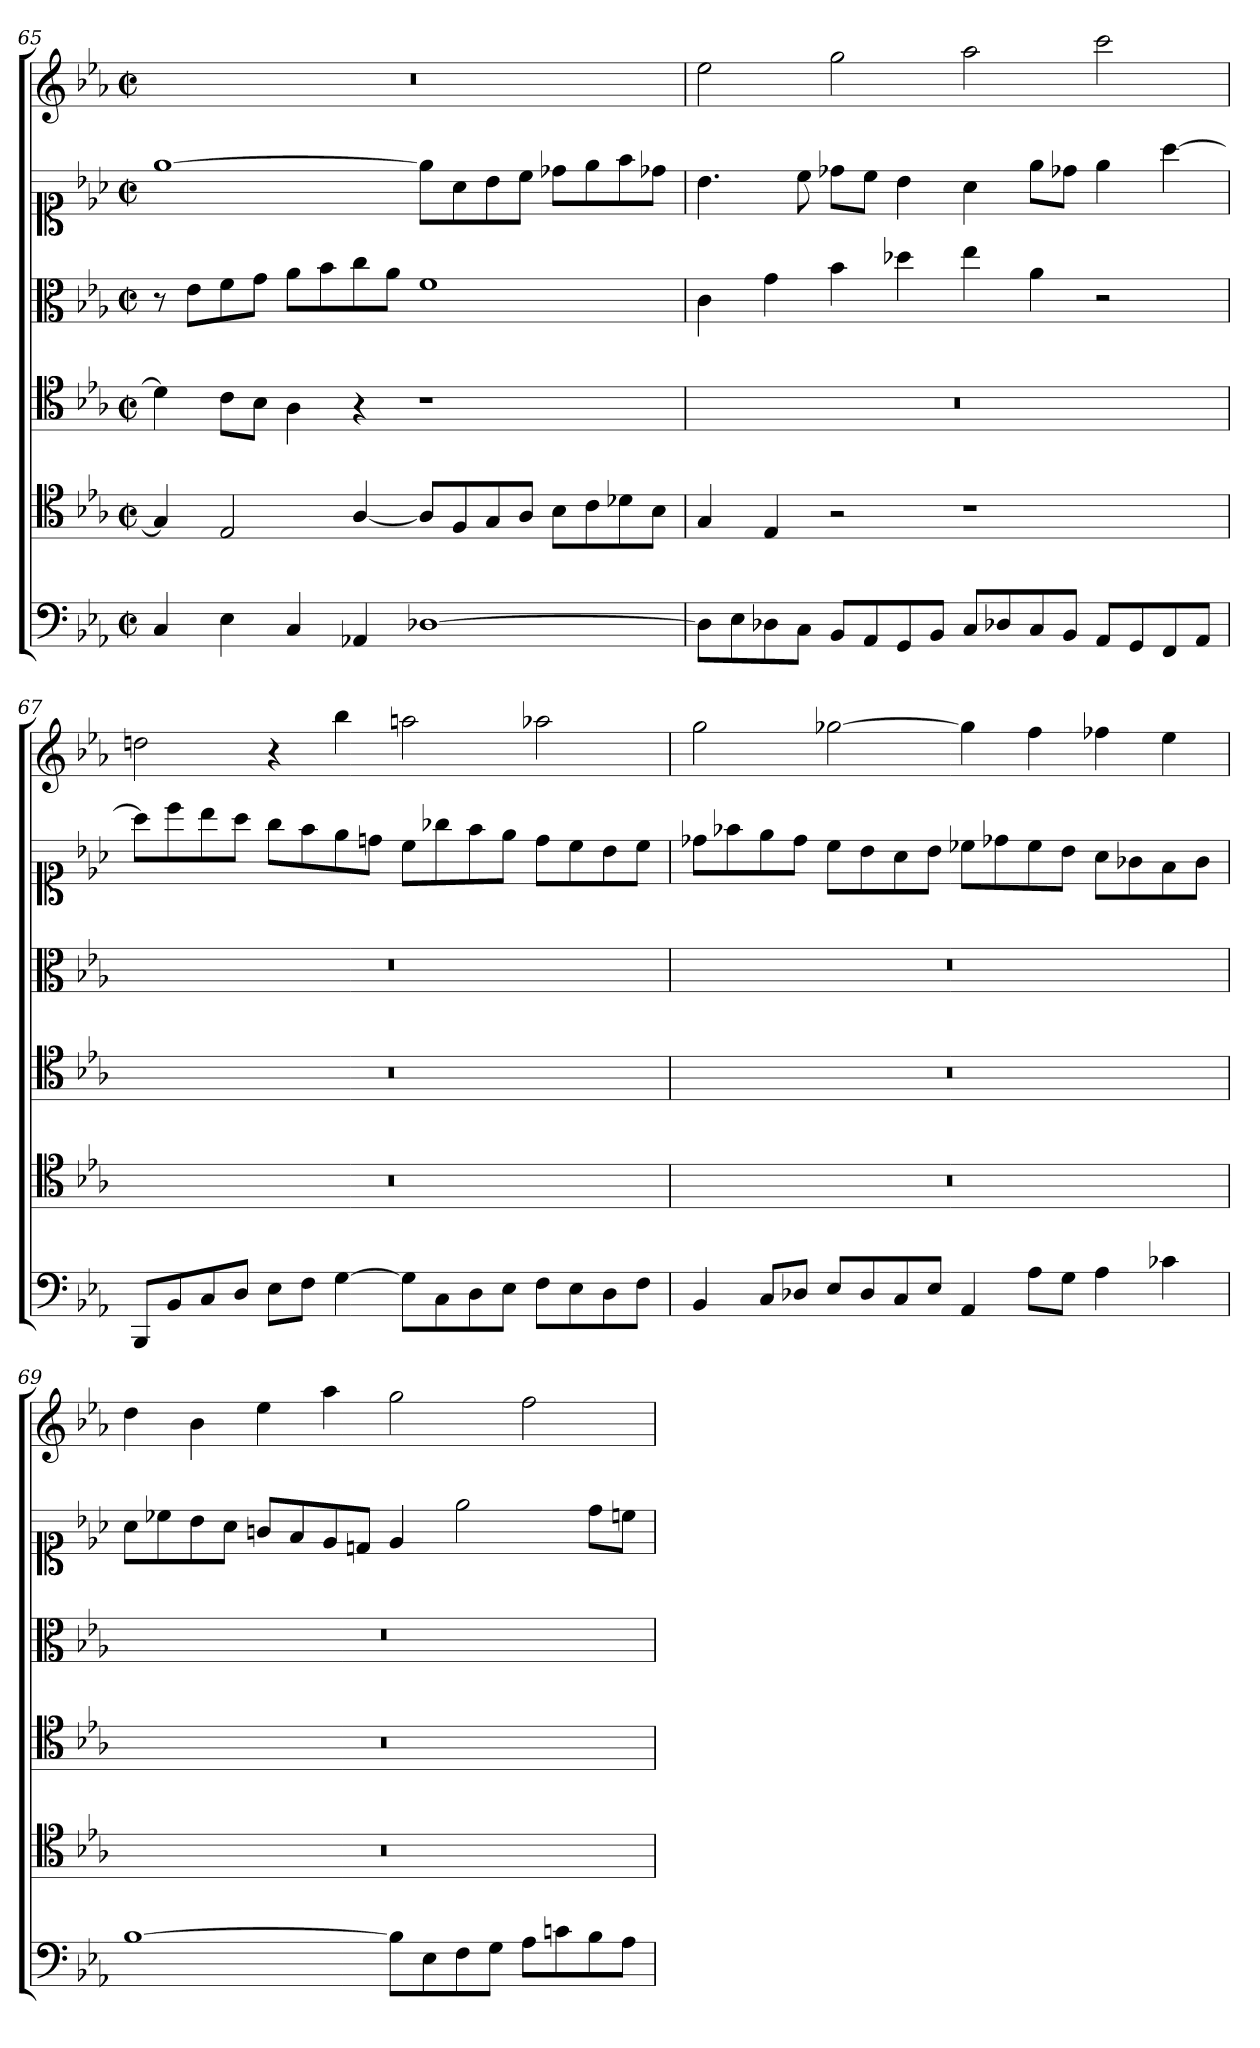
**kern	**kern	**kern	**kern	**kern	**kern
*part6	*part5	*part4	*part3	*part2	*part1
*staff6	*staff5	*staff4	*staff3	*staff2	*staff1
*clefF4	*clefC4	*clefC4	*clefC3	*clefC1	*clefG2
*k[b-e-a-]	*k[b-e-a-]	*k[b-e-a-]	*k[b-e-a-]	*k[b-e-a-]	*k[b-e-a-]
*c:	*c:	*c:	*c:	*c:	*c:
*M2/1	*M2/1	*M2/1	*M2/1	*M2/1	*M2/1
*met(c|)	*met(c|)	*met(c|)	*met(c|)	*met(c|)	*met(c|)
=65	=65	=65	=65	=65	=65
4C	4G]	4d-]	8r	[1ee-	0r
.	.	.	8e-L	.	.
4E-	2E-	8cL	8f	.	.
.	.	8B-J	8gJ	.	.
4C	.	4A-	8a-L	.	.
.	.	.	8b-	.	.
4AA-X	[4A-/	4r	8cc	.	.
.	.	.	8a-J	.	.
[1D-X	8A-L]	1r	1f	8ee-L]	.
.	8F	.	.	8a-	.
.	8G	.	.	8b-	.
.	8A-J	.	.	8ccJ	.
.	8B-L	.	.	8dd-XL	.
.	8c	.	.	8ee-	.
.	8d-X	.	.	8ff	.
.	8B-J	.	.	8dd-XJ	.
=66	=66	=66	=66	=66	=66
8D-L]	4G	0r	4c	4.b-	2ee-
8E-	.	.	.	.	.
8D-X	4E-	.	4g	.	.
8CJ	.	.	.	8cc	.
8BB-L	2r	.	4b-	8dd-XL	2gg
8AA-	.	.	.	8ccJ	.
8GG	.	.	4dd-X	4b-	.
8BB-J	.	.	.	.	.
8CL	1r	.	4ee-	4a-	2aa-
8D-X	.	.	.	.	.
8C	.	.	4a-	8ee-L	.
8BB-J	.	.	.	8dd-XJ	.
8AA-L	.	.	2r	4ee-	2ccc
8GG	.	.	.	.	.
8FF	.	.	.	[4aa-	.
8AA-J	.	.	.	.	.
=67	=67	=67	=67	=67	=67
8BBB-L	0r	0r	0r	8aa-L]	2ddn
8BB-	.	.	.	8ccc	.
8C	.	.	.	8bb-	.
8DJ	.	.	.	8aa-J	.
8E-L	.	.	.	8ggL	4r
8FJ	.	.	.	8ff	.
[4G	.	.	.	8ee-	4bb-
.	.	.	.	8ddnJ	.
8GL]	.	.	.	8ccL	2aan
8C	.	.	.	8gg-X	.
8D	.	.	.	8ff	.
8E-J	.	.	.	8ee-J	.
8FL	.	.	.	8ddL	2aa-X
8E-	.	.	.	8cc	.
8D	.	.	.	8b-	.
8FJ	.	.	.	8ccJ	.
=68	=68	=68	=68	=68	=68
4BB-	0r	0r	0r	8dd-XL	2gg
.	.	.	.	8ff-X	.
8CL	.	.	.	8ee-	.
8D-XJ	.	.	.	8dd-J	.
8E-/L	.	.	.	8ccL	[2gg-X
8D-/	.	.	.	8b-	.
8C/	.	.	.	8a-	.
8E-/J	.	.	.	8b-J	.
4AA-	.	.	.	8cc-XL	4gg-]
.	.	.	.	8dd-X	.
8A-L	.	.	.	8cc-	4ff
8GJ	.	.	.	8b-J	.
4A-	.	.	.	8a-L	4ff-X
.	.	.	.	8g-X	.
4c-X	.	.	.	8f	4ee-
.	.	.	.	8g-J	.
=69	=69	=69	=69	=69	=69
[1B-	0r	0r	0r	8a-L	4dd
.	.	.	.	8cc-X	.
.	.	.	.	8b-	4b-
.	.	.	.	8a-J	.
.	.	.	.	8gnL	4ee-
.	.	.	.	8f	.
.	.	.	.	8e-	4aa-
.	.	.	.	8dnJ	.
8B-L]	.	.	.	4e-	2gg
8E-	.	.	.	.	.
8F	.	.	.	2ee-	.
8GJ	.	.	.	.	.
8A-L	.	.	.	.	2ff
8cn	.	.	.	.	.
8B-	.	.	.	8ddL	.
8A-J	.	.	.	8ccnJ	.
=	=	=	=	=	=
*-	*-	*-	*-	*-	*-
